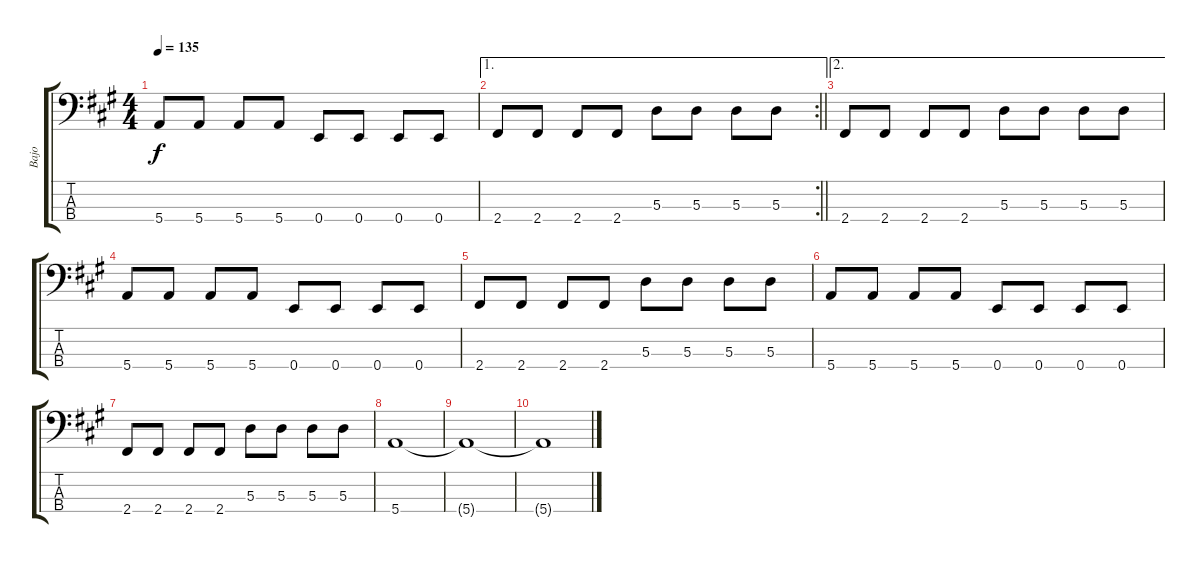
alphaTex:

\track ("Bajo" "Bajo") {instrument electricbassfinger}
\staff {score tabs}
\tuning (G2 D2 A1 E1) {hide}
\ts (4 4)
\tempo 135
\clef f4
\ks a
5.4.8{dy f} 5.4.8 5.4.8 5.4.8 0.4.8 0.4.8 0.4.8 0.4.8 |
\ae 1
\rc 2
\barLineRight lightlight
2.4.8 2.4.8 2.4.8 2.4.8 5.3.8 5.3.8 5.3.8 5.3.8 |
\ae 2
2.4.8 2.4.8 2.4.8 2.4.8 5.3.8 5.3.8 5.3.8 5.3.8 |
5.4.8 5.4.8 5.4.8 5.4.8 0.4.8 0.4.8 0.4.8 0.4.8 |
2.4.8 2.4.8 2.4.8 2.4.8 5.3.8 5.3.8 5.3.8 5.3.8 |
5.4.8 5.4.8 5.4.8 5.4.8 0.4.8 0.4.8 0.4.8 0.4.8 |
2.4.8 2.4.8 2.4.8 2.4.8 5.3.8 5.3.8 5.3.8 5.3.8 |
5.4.1 |
5.4{t}.1 |
5.4{t}.1
